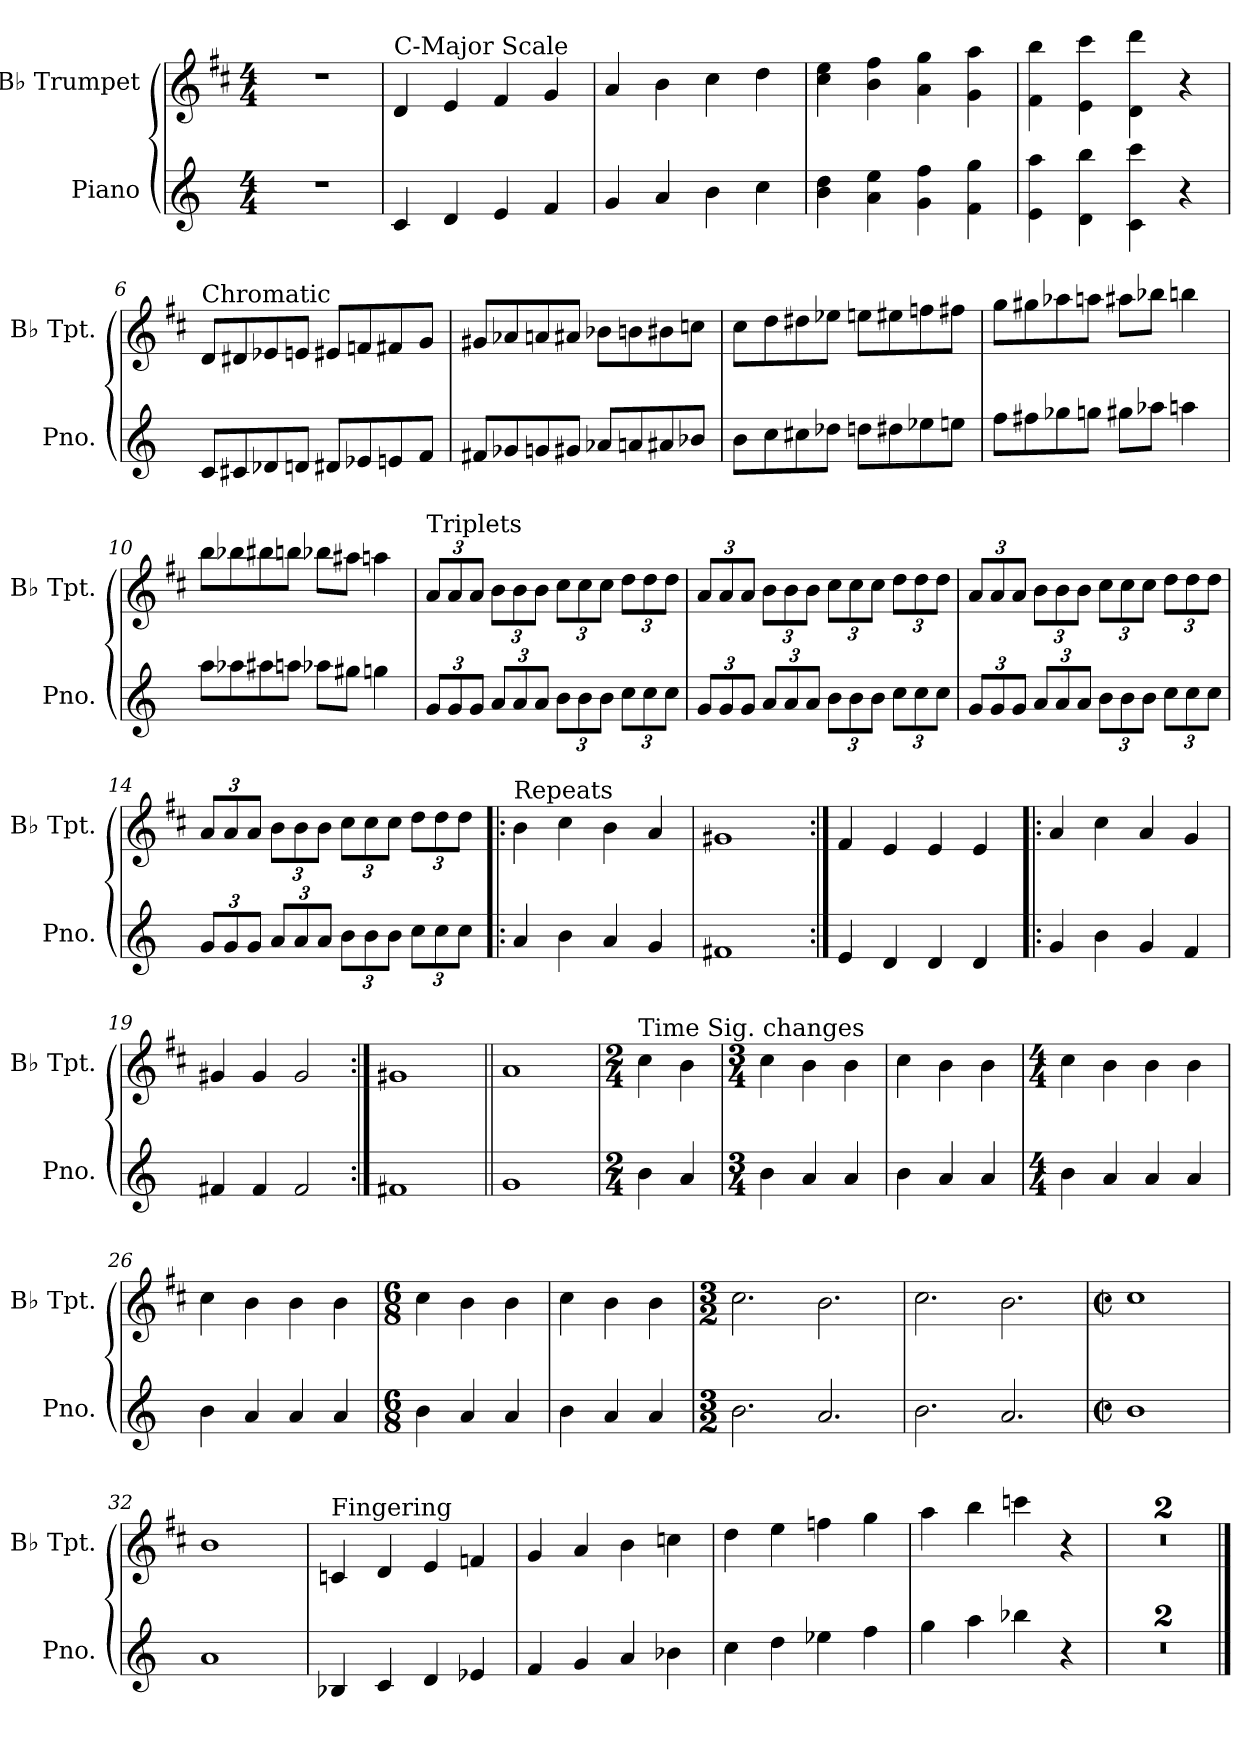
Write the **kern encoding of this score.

**kern	**kern
*part2	*part1
*staff2	*staff1
*I"Piano	*I"B♭ Trumpet
*I'Pno.	*I'B♭ Tpt.
*clefG2	*clefG2
*	*ITrd1c2
*k[]	*k[]
*M4/4	*M4/4
*MM240	*MM240
=1	=1
1r	1r
=2	=2
!	!LO:TX:t=C-Major Scale
4c	4c
4d	4d
4e	4e
4f	4f
=3	=3
4g	4g
4a	4a
4b	4b
4cc	4cc
=4	=4
4b 4dd	4b 4dd
4a 4ee	4a 4ee
4g 4ff	4g 4ff
4f 4gg	4f 4gg
=5	=5
4e 4aa	4e 4aa
4d 4bb	4d 4bb
4c 4ccc	4c 4ccc
4r	4r
=6	=6
!	!LO:TX:t=Chromatic
8cL	8cL
8c#X	8c#X
8d-X	8d-X
8dnJ	8dnJ
8d#XL	8d#XL
8e-X	8e-X
8en	8en
8fJ	8fJ
=7	=7
8f#XL	8f#XL
8g-X	8g-X
8gn	8gn
8g#XJ	8g#XJ
8a-XL	8a-XL
8an	8an
8a#X	8a#X
8b-XJ	8b-XJ
=8	=8
8bL	8bL
8cc	8cc
8cc#X	8cc#X
8dd-XJ	8dd-XJ
8ddnL	8ddnL
8dd#X	8dd#X
8ee-X	8ee-X
8eenJ	8eenJ
=9	=9
8ffL	8ffL
8ff#X	8ff#X
8gg-X	8gg-X
8ggnJ	8ggnJ
8gg#XL	8gg#XL
8aa-XJ	8aa-XJ
4aan	4aan
=10	=10
8aaL	8aaL
8aa-X	8aa-X
8aa#X	8aa#X
8aanJ	8aanJ
8aa-XL	8aa-XL
8gg#XJ	8gg#XJ
4ggn	4ggn
=11	=11
*Xbrackettup	*Xbrackettup
!	!LO:TX:t=Triplets
12gL	12gL
12g	12g
12gJ	12gJ
12aL	12aL
12a	12a
12aJ	12aJ
12bL	12bL
12b	12b
12bJ	12bJ
12ccL	12ccL
12cc	12cc
12ccJ	12ccJ
=12	=12
12gL	12gL
12g	12g
12gJ	12gJ
12aL	12aL
12a	12a
12aJ	12aJ
12bL	12bL
12b	12b
12bJ	12bJ
12ccL	12ccL
12cc	12cc
12ccJ	12ccJ
=13	=13
12gL	12gL
12g	12g
12gJ	12gJ
12aL	12aL
12a	12a
12aJ	12aJ
12bL	12bL
12b	12b
12bJ	12bJ
12ccL	12ccL
12cc	12cc
12ccJ	12ccJ
=14	=14
12gL	12gL
12g	12g
12gJ	12gJ
12aL	12aL
12a	12a
12aJ	12aJ
12bL	12bL
12b	12b
12bJ	12bJ
12ccL	12ccL
12cc	12cc
12ccJ	12ccJ
=15!|:	=15!|:
!	!LO:TX:t=Repeats
4a	4a
4b	4b
4a	4a
4g	4g
=16	=16
1f#X	1f#X
=17:|!	=17:|!
4e	4e
4d	4d
4d	4d
4d	4d
=18!|:	=18!|:
4g	4g
4b	4b
4g	4g
4f	4f
=19	=19
4f#X	4f#X
4f#	4f#
2f#	2f#
=20:|!	=20:|!
1f#X	1f#X
=21||	=21||
1g	1g
=22	=22
*M2/4	*M2/4
!	!LO:TX:t=Time Sig. changes
4b	4b
4a	4a
=23	=23
*M3/4	*M3/4
4b	4b
4a	4a
4a	4a
=24	=24
4b	4b
4a	4a
4a	4a
=25	=25
*M4/4	*M4/4
4b	4b
4a	4a
4a	4a
4a	4a
=26	=26
4b	4b
4a	4a
4a	4a
4a	4a
=27	=27
*M6/8	*M6/8
4b	4b
4a	4a
4a	4a
=28	=28
4b	4b
4a	4a
4a	4a
=29	=29
*M3/2	*M3/2
2.b	2.b
2.a	2.a
=30	=30
2.b	2.b
2.a	2.a
=31	=31
*M2/2	*M2/2
*met(c|)	*met(c|)
1b	1b
=32	=32
1a	1a
=33	=33
!	!LO:TX:t=Fingering
4B-X	4B-X
4c	4c
4d	4d
4e-X	4e-X
=34	=34
4f<	4f<
4g<	4g<
4a<	4a<
4b-X<	4b-X<
=35	=35
4cc	4cc
4dd	4dd
4ee-X	4ee-X
4ff	4ff
=36	=36
4gg	4gg
4aa	4aa
4bb-X	4bb-X
4r	4r
=37	=37
1r	1r
=38	=38
1r	1r
==	==
*-	*-
